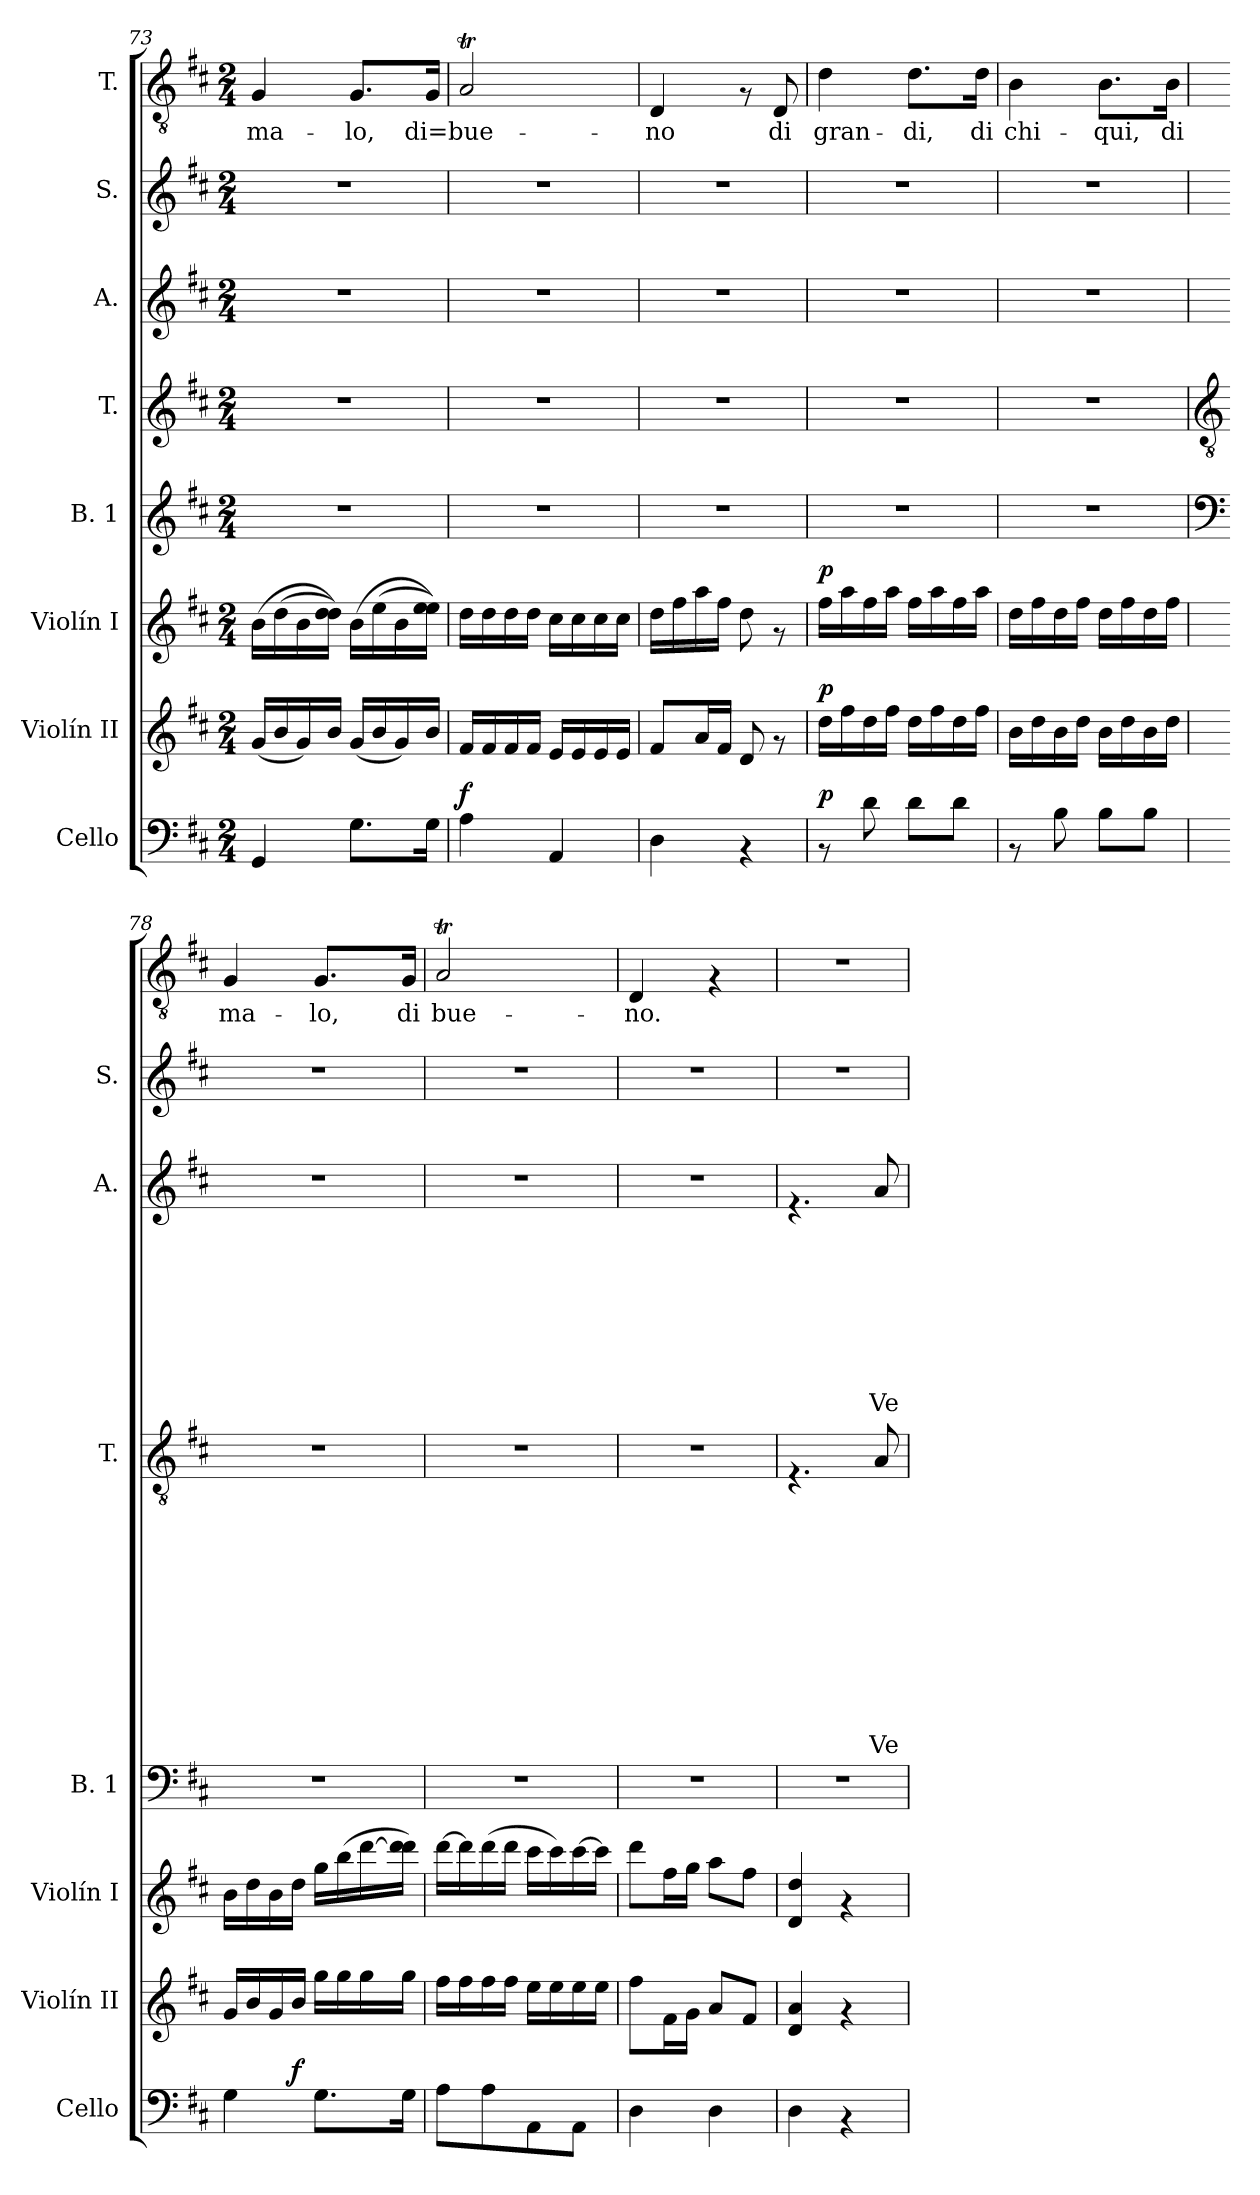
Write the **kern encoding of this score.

**kern	**dynam	**kern	**dynam	**kern	**dynam	**kern	**kern	**text	**text	**text	**text	**text	**text	**text	**text	**text	**text	**text	**kern	**text	**text	**text	**text	**text	**text	**text	**text	**kern	**kern	**text
*part8	*part8	*part7	*part7	*part6	*part6	*part5	*part4	*part4	*part4	*part4	*part4	*part4	*part4	*part4	*part4	*part4	*part4	*part4	*part3	*part3	*part3	*part3	*part3	*part3	*part3	*part3	*part3	*part2	*part1	*part1
*staff8	*staff8	*staff7	*staff7	*staff6	*staff6	*staff5	*staff4	*staff4	*staff4	*staff4	*staff4	*staff4	*staff4	*staff4	*staff4	*staff4	*staff4	*staff4	*staff3	*staff3	*staff3	*staff3	*staff3	*staff3	*staff3	*staff3	*staff3	*staff2	*staff1	*staff1
*I"Cello	*	*I"Violín II	*	*I"Violín I	*	*I"B. 1	*I"T.	*	*	*	*	*	*	*	*	*	*	*	*I"A.	*	*	*	*	*	*	*	*	*I"S.	*I"T.	*
*I'Cello	*	*I'Violín II	*	*I'Violín I	*	*I'B. 1	*I'T.	*	*	*	*	*	*	*	*	*	*	*	*I'A.	*	*	*	*	*	*	*	*	*I'S.	*	*
*clefF4	*	*clefG2	*	*clefG2	*	*clefG2	*clefG2	*	*	*	*	*	*	*	*	*	*	*	*clefG2	*	*	*	*	*	*	*	*	*clefG2	*clefGv2	*
*k[f#c#]	*	*k[f#c#]	*	*k[f#c#]	*	*k[f#c#]	*k[f#c#]	*	*	*	*	*	*	*	*	*	*	*	*k[f#c#]	*	*	*	*	*	*	*	*	*k[f#c#]	*k[f#c#]	*
*D:	*	*D:	*	*D:	*	*D:	*D:	*	*	*	*	*	*	*	*	*	*	*	*D:	*	*	*	*	*	*	*	*	*D:	*D:	*
*M2/4	*	*M2/4	*	*M2/4	*	*M2/4	*M2/4	*	*	*	*	*	*	*	*	*	*	*	*M2/4	*	*	*	*	*	*	*	*	*M2/4	*M2/4	*
=73	=73	=73	=73	=73	=73	=73	=73	=73	=73	=73	=73	=73	=73	=73	=73	=73	=73	=73	=73	=73	=73	=73	=73	=73	=73	=73	=73	=73	=73	=73
!	!	!	!	!	!	!	!	!	!	!	!	!	!	!	!	!	!	!	!	!	!	!	!	!	!	!	!	!	!	!LO:LY:b
4GG/	.	(<16g/LL	.	(>16b\LL	.	2r	2r	.	.	.	.	.	.	.	.	.	.	.	2r	.	.	.	.	.	.	.	.	2r	4G/	ma-
.	.	16b/	.	(>16dd\	.	.	.	.	.	.	.	.	.	.	.	.	.	.	.	.	.	.	.	.	.	.	.	.	.	.
.	.	16g/)	.	16b\	.	.	.	.	.	.	.	.	.	.	.	.	.	.	.	.	.	.	.	.	.	.	.	.	.	.
.	.	16b/JJ	.	16dd\ 16dd\JJ))	.	.	.	.	.	.	.	.	.	.	.	.	.	.	.	.	.	.	.	.	.	.	.	.	.	.
!	!	!	!	!	!	!	!	!	!	!	!	!	!	!	!	!	!	!	!	!	!	!	!	!	!	!	!	!	!	!LO:LY:b
8.G\L	.	(<16g/LL	.	(>16b\LL	.	.	.	.	.	.	.	.	.	.	.	.	.	.	.	.	.	.	.	.	.	.	.	.	8.G/L	-lo,
.	.	16b/	.	(>16ee\	.	.	.	.	.	.	.	.	.	.	.	.	.	.	.	.	.	.	.	.	.	.	.	.	.	.
.	.	16g/)	.	16b\	.	.	.	.	.	.	.	.	.	.	.	.	.	.	.	.	.	.	.	.	.	.	.	.	.	.
!	!	!	!	!	!	!	!	!	!	!	!	!	!	!	!	!	!	!	!	!	!	!	!	!	!	!	!	!	!	!LO:LY:b
16G\Jk	.	16b/JJ	.	16ee\ 16ee\JJ))	.	.	.	.	.	.	.	.	.	.	.	.	.	.	.	.	.	.	.	.	.	.	.	.	16G/Jk	di=bue-
=74	=74	=74	=74	=74	=74	=74	=74	=74	=74	=74	=74	=74	=74	=74	=74	=74	=74	=74	=74	=74	=74	=74	=74	=74	=74	=74	=74	=74	=74	=74
!	!LO:DY:a	!	!	!	!	!	!	!	!	!	!	!	!	!	!	!	!	!	!	!	!	!	!	!	!	!	!	!	!	!
4A\	f	16f#/LL	.	16dd\LL	.	2r	2r	.	.	.	.	.	.	.	.	.	.	.	2r	.	.	.	.	.	.	.	.	2r	2AT/	.
.	.	16f#/	.	16dd\	.	.	.	.	.	.	.	.	.	.	.	.	.	.	.	.	.	.	.	.	.	.	.	.	.	.
.	.	16f#/	.	16dd\	.	.	.	.	.	.	.	.	.	.	.	.	.	.	.	.	.	.	.	.	.	.	.	.	.	.
.	.	16f#/JJ	.	16dd\JJ	.	.	.	.	.	.	.	.	.	.	.	.	.	.	.	.	.	.	.	.	.	.	.	.	.	.
4AA/	.	16e/LL	.	16cc#\LL	.	.	.	.	.	.	.	.	.	.	.	.	.	.	.	.	.	.	.	.	.	.	.	.	.	.
.	.	16e/	.	16cc#\	.	.	.	.	.	.	.	.	.	.	.	.	.	.	.	.	.	.	.	.	.	.	.	.	.	.
.	.	16e/	.	16cc#\	.	.	.	.	.	.	.	.	.	.	.	.	.	.	.	.	.	.	.	.	.	.	.	.	.	.
.	.	16e/JJ	.	16cc#\JJ	.	.	.	.	.	.	.	.	.	.	.	.	.	.	.	.	.	.	.	.	.	.	.	.	.	.
=75	=75	=75	=75	=75	=75	=75	=75	=75	=75	=75	=75	=75	=75	=75	=75	=75	=75	=75	=75	=75	=75	=75	=75	=75	=75	=75	=75	=75	=75	=75
!	!	!	!	!	!	!	!	!	!	!	!	!	!	!	!	!	!	!	!	!	!	!	!	!	!	!	!	!	!	!LO:LY:b
4D\	.	8f#/L	.	16dd\LL	.	2r	2r	.	.	.	.	.	.	.	.	.	.	.	2r	.	.	.	.	.	.	.	.	2r	4D/	-no
.	.	.	.	16ff#\	.	.	.	.	.	.	.	.	.	.	.	.	.	.	.	.	.	.	.	.	.	.	.	.	.	.
.	.	16a/L	.	16aa\	.	.	.	.	.	.	.	.	.	.	.	.	.	.	.	.	.	.	.	.	.	.	.	.	.	.
.	.	16f#/JJ	.	16ff#\JJ	.	.	.	.	.	.	.	.	.	.	.	.	.	.	.	.	.	.	.	.	.	.	.	.	.	.
4rAA	.	8d/	.	8dd\	.	.	.	.	.	.	.	.	.	.	.	.	.	.	.	.	.	.	.	.	.	.	.	.	8rF	.
!	!	!	!	!	!	!	!	!	!	!	!	!	!	!	!	!	!	!	!	!	!	!	!	!	!	!	!	!	!	!LO:LY:b
.	.	8rf	.	8rf	.	.	.	.	.	.	.	.	.	.	.	.	.	.	.	.	.	.	.	.	.	.	.	.	8D/	di
=76	=76	=76	=76	=76	=76	=76	=76	=76	=76	=76	=76	=76	=76	=76	=76	=76	=76	=76	=76	=76	=76	=76	=76	=76	=76	=76	=76	=76	=76	=76
!	!LO:DY:a	!	!LO:DY:a	!	!LO:DY:a	!	!	!	!	!	!	!	!	!	!	!	!	!	!	!	!	!	!	!	!	!	!	!	!	!LO:LY:b
8rAA	p	16dd\LL	p	16ff#\LL	p	2r	2r	.	.	.	.	.	.	.	.	.	.	.	2r	.	.	.	.	.	.	.	.	2r	4d\	gran-
.	.	16ff#\	.	16aa\	.	.	.	.	.	.	.	.	.	.	.	.	.	.	.	.	.	.	.	.	.	.	.	.	.	.
8d\	.	16dd\	.	16ff#\	.	.	.	.	.	.	.	.	.	.	.	.	.	.	.	.	.	.	.	.	.	.	.	.	.	.
.	.	16ff#\JJ	.	16aa\JJ	.	.	.	.	.	.	.	.	.	.	.	.	.	.	.	.	.	.	.	.	.	.	.	.	.	.
!	!	!	!	!	!	!	!	!	!	!	!	!	!	!	!	!	!	!	!	!	!	!	!	!	!	!	!	!	!	!LO:LY:b
8d\L	.	16dd\LL	.	16ff#\LL	.	.	.	.	.	.	.	.	.	.	.	.	.	.	.	.	.	.	.	.	.	.	.	.	8.d\L	-di,
.	.	16ff#\	.	16aa\	.	.	.	.	.	.	.	.	.	.	.	.	.	.	.	.	.	.	.	.	.	.	.	.	.	.
8d\J	.	16dd\	.	16ff#\	.	.	.	.	.	.	.	.	.	.	.	.	.	.	.	.	.	.	.	.	.	.	.	.	.	.
!	!	!	!	!	!	!	!	!	!	!	!	!	!	!	!	!	!	!	!	!	!	!	!	!	!	!	!	!	!	!LO:LY:b
.	.	16ff#\JJ	.	16aa\JJ	.	.	.	.	.	.	.	.	.	.	.	.	.	.	.	.	.	.	.	.	.	.	.	.	16d\Jk	di
=77	=77	=77	=77	=77	=77	=77	=77	=77	=77	=77	=77	=77	=77	=77	=77	=77	=77	=77	=77	=77	=77	=77	=77	=77	=77	=77	=77	=77	=77	=77
!	!	!	!	!	!	!	!	!	!	!	!	!	!	!	!	!	!	!	!	!	!	!	!	!	!	!	!	!	!	!LO:LY:b
8rAA	.	16b\LL	.	16dd\LL	.	2r	2r	.	.	.	.	.	.	.	.	.	.	.	2r	.	.	.	.	.	.	.	.	2r	4B\	chi-
.	.	16dd\	.	16ff#\	.	.	.	.	.	.	.	.	.	.	.	.	.	.	.	.	.	.	.	.	.	.	.	.	.	.
8B\	.	16b\	.	16dd\	.	.	.	.	.	.	.	.	.	.	.	.	.	.	.	.	.	.	.	.	.	.	.	.	.	.
.	.	16dd\JJ	.	16ff#\JJ	.	.	.	.	.	.	.	.	.	.	.	.	.	.	.	.	.	.	.	.	.	.	.	.	.	.
!	!	!	!	!	!	!	!	!	!	!	!	!	!	!	!	!	!	!	!	!	!	!	!	!	!	!	!	!	!	!LO:LY:b
8B\L	.	16b\LL	.	16dd\LL	.	.	.	.	.	.	.	.	.	.	.	.	.	.	.	.	.	.	.	.	.	.	.	.	8.B\L	-qui,
.	.	16dd\	.	16ff#\	.	.	.	.	.	.	.	.	.	.	.	.	.	.	.	.	.	.	.	.	.	.	.	.	.	.
8B\J	.	16b\	.	16dd\	.	.	.	.	.	.	.	.	.	.	.	.	.	.	.	.	.	.	.	.	.	.	.	.	.	.
!	!	!	!	!	!	!	!	!	!	!	!	!	!	!	!	!	!	!	!	!	!	!	!	!	!	!	!	!	!	!LO:LY:b
.	.	16dd\JJ	.	16ff#\JJ	.	.	.	.	.	.	.	.	.	.	.	.	.	.	.	.	.	.	.	.	.	.	.	.	16B\Jk	di
!!LO:PB:g=z
=78	=78	=78	=78	=78	=78	=78	=78	=78	=78	=78	=78	=78	=78	=78	=78	=78	=78	=78	=78	=78	=78	=78	=78	=78	=78	=78	=78	=78	=78	=78
*	*	*	*	*	*	*clefF4	*clefGv2	*	*	*	*	*	*	*	*	*	*	*	*	*	*	*	*	*	*	*	*	*	*	*
!	!	!	!	!	!	!	!	!	!	!	!	!	!	!	!	!	!	!	!	!	!	!	!	!	!	!	!	!	!	!LO:LY:b
*^	*	*	*	*	*	*	*	*	*	*	*	*	*	*	*	*	*	*	*	*	*	*	*	*	*	*	*	*	*	*
4G\	8.ryy	.	16g/LL	.	16b\LL	.	2r	2r	.	.	.	.	.	.	.	.	.	.	.	2r	.	.	.	.	.	.	.	.	2r	4G/	ma-
.	.	.	16b/	.	16dd\	.	.	.	.	.	.	.	.	.	.	.	.	.	.	.	.	.	.	.	.	.	.	.	.	.	.
.	.	.	16g/	.	16b\	.	.	.	.	.	.	.	.	.	.	.	.	.	.	.	.	.	.	.	.	.	.	.	.	.	.
!	!	!LO:DY:a	!	!	!	!	!	!	!	!	!	!	!	!	!	!	!	!	!	!	!	!	!	!	!	!	!	!	!	!	!
.	4ryy	f	16b/JJ	.	16dd\JJ	.	.	.	.	.	.	.	.	.	.	.	.	.	.	.	.	.	.	.	.	.	.	.	.	.	.
!	!	!	!	!	!	!	!	!	!	!	!	!	!	!	!	!	!	!	!	!	!	!	!	!	!	!	!	!	!	!	!LO:LY:b
8.G\L	.	.	16gg\LL	.	16gg\LL	.	.	.	.	.	.	.	.	.	.	.	.	.	.	.	.	.	.	.	.	.	.	.	.	8.G/L	-lo,
.	.	.	16gg\	.	(<16bb\	.	.	.	.	.	.	.	.	.	.	.	.	.	.	.	.	.	.	.	.	.	.	.	.	.	.
.	.	.	16gg\	.	[<16ddd\	.	.	.	.	.	.	.	.	.	.	.	.	.	.	.	.	.	.	.	.	.	.	.	.	.	.
!	!	!	!	!	!	!	!	!	!	!	!	!	!	!	!	!	!	!	!	!	!	!	!	!	!	!	!	!	!	!	!LO:LY:b
16G\Jk	16ryy	.	16gg\JJ	.	16ddd\] 16ddd\JJ)	.	.	.	.	.	.	.	.	.	.	.	.	.	.	.	.	.	.	.	.	.	.	.	.	16G/Jk	di
=79	=79	=79	=79	=79	=79	=79	=79	=79	=79	=79	=79	=79	=79	=79	=79	=79	=79	=79	=79	=79	=79	=79	=79	=79	=79	=79	=79	=79	=79	=79	=79
!	!	!	!	!	!	!	!	!	!	!	!	!	!	!	!	!	!	!	!	!	!	!	!	!	!	!	!	!	!	!	!LO:LY:b
*v	*v	*	*	*	*	*	*	*	*	*	*	*	*	*	*	*	*	*	*	*	*	*	*	*	*	*	*	*	*	*	*
8A\L	.	16ff#\LL	.	[<16ddd\LL	.	2r	2r	.	.	.	.	.	.	.	.	.	.	.	2r	.	.	.	.	.	.	.	.	2r	2AT/	bue-
.	.	16ff#\	.	16ddd\]	.	.	.	.	.	.	.	.	.	.	.	.	.	.	.	.	.	.	.	.	.	.	.	.	.	.
8A\	.	16ff#\	.	(<16ddd\	.	.	.	.	.	.	.	.	.	.	.	.	.	.	.	.	.	.	.	.	.	.	.	.	.	.
.	.	16ff#\JJ	.	16ddd\JJ	.	.	.	.	.	.	.	.	.	.	.	.	.	.	.	.	.	.	.	.	.	.	.	.	.	.
8AA\	.	16ee\LL	.	16ccc#\LL	.	.	.	.	.	.	.	.	.	.	.	.	.	.	.	.	.	.	.	.	.	.	.	.	.	.
.	.	16ee\	.	16ccc#\)	.	.	.	.	.	.	.	.	.	.	.	.	.	.	.	.	.	.	.	.	.	.	.	.	.	.
8AA\J	.	16ee\	.	[<16ccc#\	.	.	.	.	.	.	.	.	.	.	.	.	.	.	.	.	.	.	.	.	.	.	.	.	.	.
.	.	16ee\JJ	.	16ccc#\JJ]	.	.	.	.	.	.	.	.	.	.	.	.	.	.	.	.	.	.	.	.	.	.	.	.	.	.
=80	=80	=80	=80	=80	=80	=80	=80	=80	=80	=80	=80	=80	=80	=80	=80	=80	=80	=80	=80	=80	=80	=80	=80	=80	=80	=80	=80	=80	=80	=80
!	!	!	!	!	!	!	!	!	!	!	!	!	!	!	!	!	!	!	!	!	!	!	!	!	!	!	!	!	!	!LO:LY:b
4D\	.	8ff#\L	.	8ddd\L	.	2r	2r	.	.	.	.	.	.	.	.	.	.	.	2r	.	.	.	.	.	.	.	.	2r	4D/	-no.
.	.	16f#\L	.	16ff#\L	.	.	.	.	.	.	.	.	.	.	.	.	.	.	.	.	.	.	.	.	.	.	.	.	.	.
.	.	16g\JJ	.	16gg\JJ	.	.	.	.	.	.	.	.	.	.	.	.	.	.	.	.	.	.	.	.	.	.	.	.	.	.
4D\	.	8a/L	.	8aa\L	.	.	.	.	.	.	.	.	.	.	.	.	.	.	.	.	.	.	.	.	.	.	.	.	4rF	.
.	.	8f#/J	.	8ff#\J	.	.	.	.	.	.	.	.	.	.	.	.	.	.	.	.	.	.	.	.	.	.	.	.	.	.
=81	=81	=81	=81	=81	=81	=81	=81	=81	=81	=81	=81	=81	=81	=81	=81	=81	=81	=81	=81	=81	=81	=81	=81	=81	=81	=81	=81	=81	=81	=81
4D\	.	4d/ 4a/	.	4d/ 4dd/	.	2r	4.rF	.	.	.	.	.	.	.	.	.	.	.	4.rf	.	.	.	.	.	.	.	.	2r	2r	.
4rAA	.	4rf	.	4rf	.	.	.	.	.	.	.	.	.	.	.	.	.	.	.	.	.	.	.	.	.	.	.	.	.	.
!	!	!	!	!	!	!	!	!	!	!	!	!	!	!	!	!	!	!LO:LY:b	!	!	!	!	!	!	!	!	!LO:LY:b	!	!	!
.	.	.	.	.	.	.	8A/	.	.	.	.	.	.	.	.	.	.	Ve-	8a/	.	.	.	.	.	.	.	Ve-	.	.	.
=	=	=	=	=	=	=	=	=	=	=	=	=	=	=	=	=	=	=	=	=	=	=	=	=	=	=	=	=	=	=
*-	*-	*-	*-	*-	*-	*-	*-	*-	*-	*-	*-	*-	*-	*-	*-	*-	*-	*-	*-	*-	*-	*-	*-	*-	*-	*-	*-	*-	*-	*-
